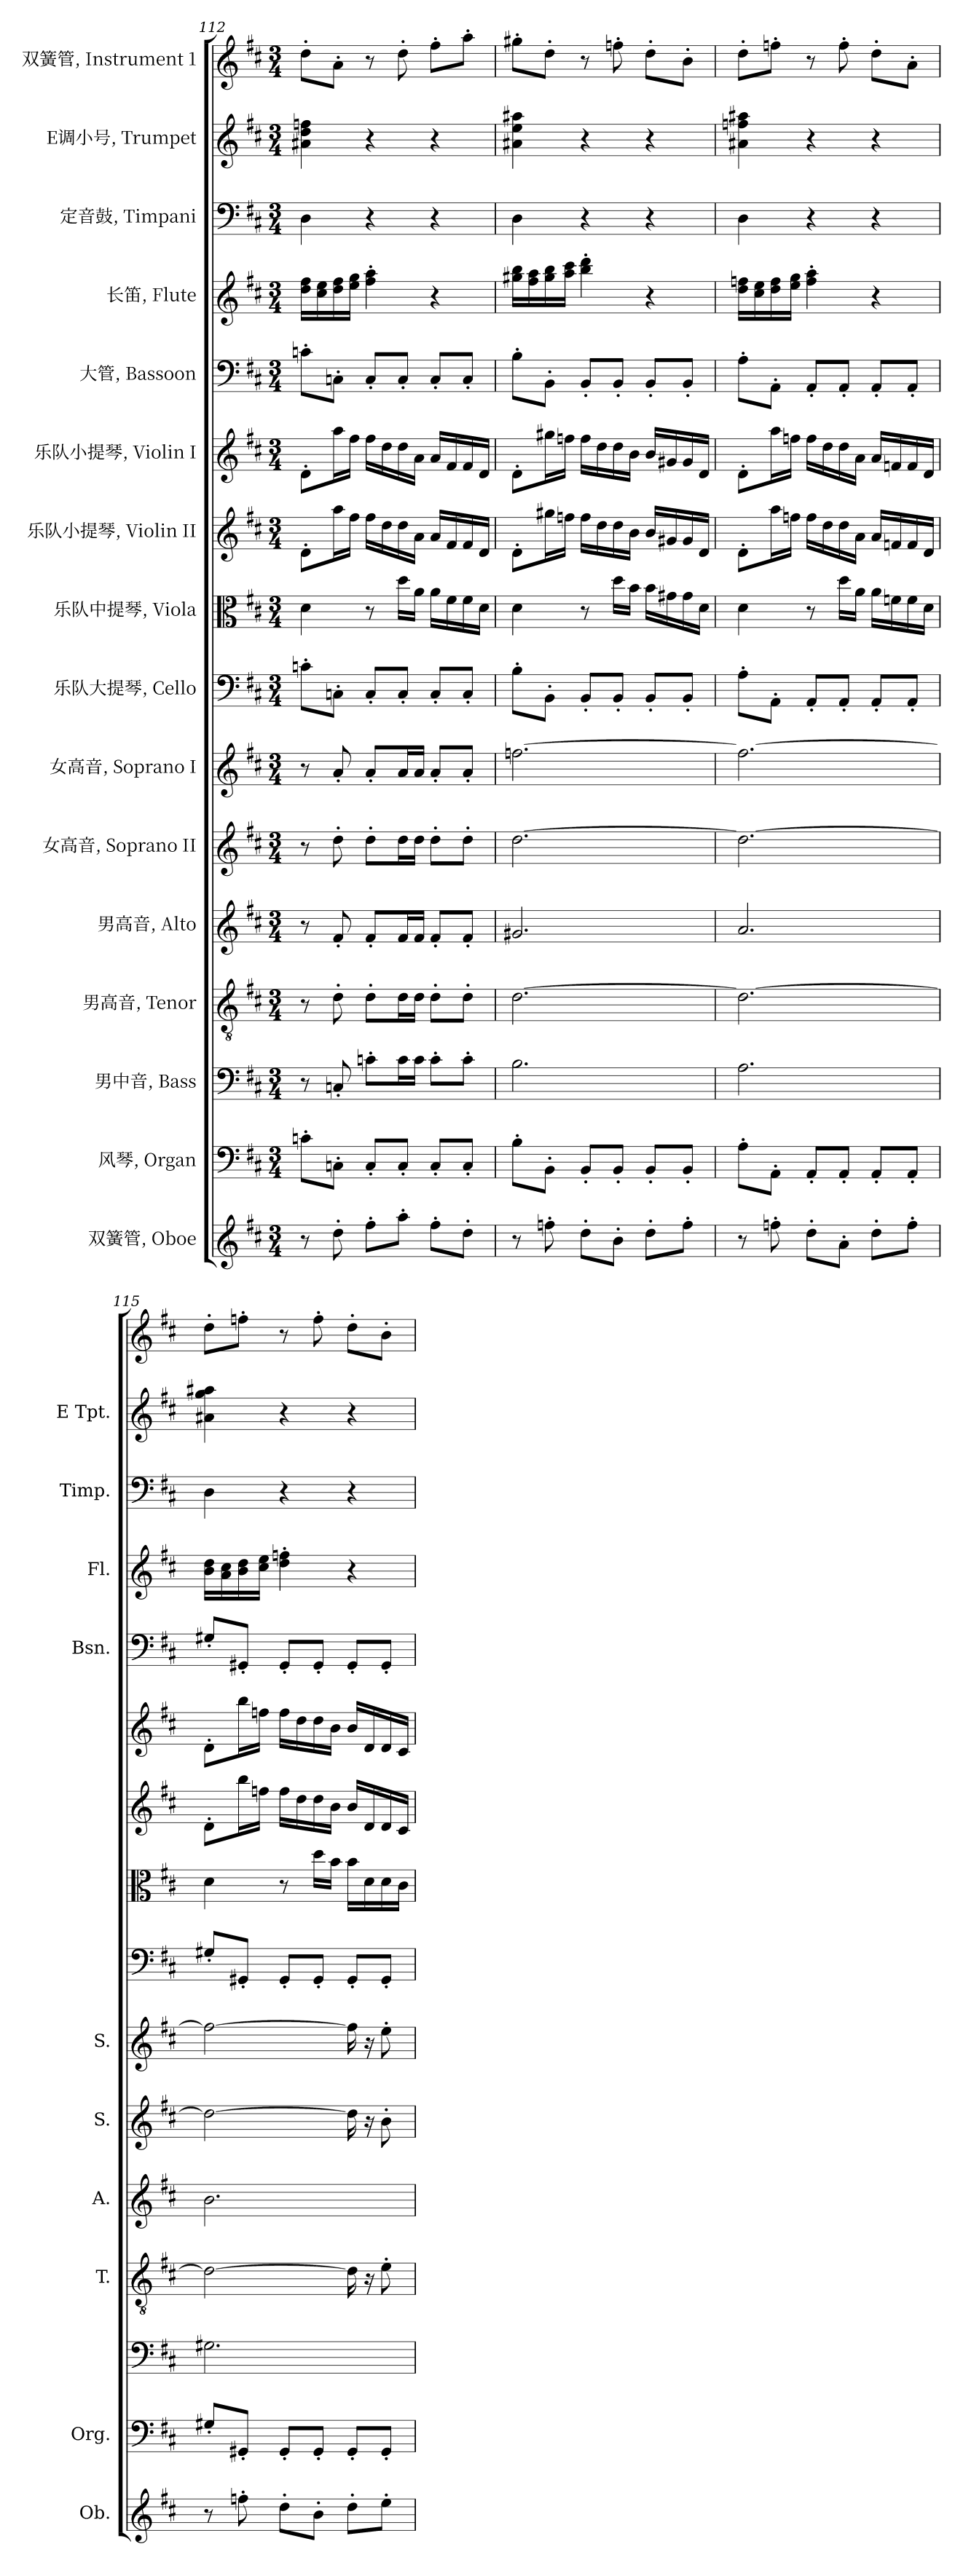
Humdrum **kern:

**kern	**kern	**kern	**kern	**kern	**kern	**kern	**kern	**kern	**kern	**kern	**kern	**kern	**kern	**kern	**kern
*part16	*part15	*part14	*part13	*part12	*part11	*part10	*part9	*part8	*part7	*part6	*part5	*part4	*part3	*part2	*part1
*staff16	*staff15	*staff14	*staff13	*staff12	*staff11	*staff10	*staff9	*staff8	*staff7	*staff6	*staff5	*staff4	*staff3	*staff2	*staff1
*I"双簧管, Oboe	*I"风琴, Organ	*I"男中音, Bass	*I"男高音, Tenor	*I"男高音, Alto	*I"女高音, Soprano II	*I"女高音, Soprano I	*I"乐队大提琴, Cello	*I"乐队中提琴, Viola	*I"乐队小提琴, Violin II	*I"乐队小提琴, Violin I	*I"大管, Bassoon	*I"长笛, Flute	*I"定音鼓, Timpani	*I"E调小号, Trumpet	*I"双簧管, Instrument  1
*I'Ob.	*I'Org.	*	*I'T.	*I'A.	*I'S.	*I'S.	*	*	*	*	*I'Bsn.	*I'Fl.	*I'Timp.	*I'E Tpt.	*
!!LO:PB:g=z
*clefG2	*clefF4	*clefF4	*clefGv2	*clefG2	*clefG2	*clefG2	*clefF4	*clefC3	*clefG2	*clefG2	*clefF4	*clefG2	*clefF4	*clefG2	*clefG2
*	*	*	*	*	*	*	*	*	*	*	*	*	*	*ITrd-3c-4	*
*k[f#c#]	*k[f#c#]	*k[f#c#]	*k[f#c#]	*k[f#c#]	*k[f#c#]	*k[f#c#]	*k[f#c#]	*k[f#c#]	*k[f#c#]	*k[f#c#]	*k[f#c#]	*k[f#c#]	*k[f#c#]	*k[b-e-a-d-g-c-]	*k[f#c#]
*M3/4	*M3/4	*M3/4	*M3/4	*M3/4	*M3/4	*M3/4	*M3/4	*M3/4	*M3/4	*M3/4	*M3/4	*M3/4	*M3/4	*M3/4	*M3/4
=112	=112	=112	=112	=112	=112	=112	=112	=112	=112	=112	=112	=112	=112	=112	=112
8r	8cn'\L	8r	8r	8r	8r	8r	8cn'\L	4d\	8d'\L	8d'\L	8cn'\L	16dd\ 16ff#\LL	4D\	4ddn\ 4gg-\ 4bb--X\	8dd'\L
.	.	.	.	.	.	.	.	.	.	.	.	16cc#\ 16ee\	.	.	.
8dd'\	8Cn'\J	8Cn'/	8d'\	8f#'/	8dd'\	8a'/	8Cn'\J	.	16aa\L	16aa\L	8Cn'\J	16dd\ 16ff#\	.	.	8a'\J
.	.	.	.	.	.	.	.	.	16ff#\JJ	16ff#\JJ	.	16ee\ 16gg\JJ	.	.	.
8ff#'\L	8C'/L	8cn'\L	8d'\L	8f#'/L	8dd'\L	8a'/L	8C'/L	8r	16ff#\LL	16ff#\LL	8C'/L	4ff#\' 4aa\'	4r	4r	8r
.	.	.	.	.	.	.	.	.	16dd\	16dd\	.	.	.	.	.
8aa'\J	8C'/J	16c\L	16d\L	16f#/L	16dd\L	16a/L	8C'/J	16dd\LL	16dd\	16dd\	8C'/J	.	.	.	8dd'\
.	.	16c\JJ	16d\JJ	16f#/JJ	16dd\JJ	16a/JJ	.	16a\JJ	16a\JJ	16a\JJ	.	.	.	.	.
8ff#'\L	8C'/L	8c'\L	8d'\L	8f#'/L	8dd'\L	8a'/L	8C'/L	16a\LL	16a/LL	16a/LL	8C'/L	4r	4r	4r	8ff#'\L
.	.	.	.	.	.	.	.	16f#\	16f#/	16f#/	.	.	.	.	.
8dd'\J	8C'/J	8c'\J	8d'\J	8f#'/J	8dd'\J	8a'/J	8C'/J	16f#\	16f#/	16f#/	8C'/J	.	.	.	8aa'\J
.	.	.	.	.	.	.	.	16d\JJ	16d/JJ	16d/JJ	.	.	.	.	.
=113	=113	=113	=113	=113	=113	=113	=113	=113	=113	=113	=113	=113	=113	=113	=113
8r	8B'\L	2.B\	[2.d\	2.g#X/	[2.dd\	[2.ffn\	8B'\L	4d\	8d'\L	8d'\L	8B'\L	16gg#X\ 16bb\LL	4D\	4ddn\ 4aa-\ 4dddn\	8gg#X'\L
.	.	.	.	.	.	.	.	.	.	.	.	16ff#\ 16aa\	.	.	.
8ffn'\	8BB'\J	.	.	.	.	.	8BB'\J	.	16gg#X\L	16gg#X\L	8BB'\J	16gg#\ 16bb\	.	.	8dd'\J
.	.	.	.	.	.	.	.	.	16ffn\JJ	16ffn\JJ	.	16aa\ 16ccc#\JJ	.	.	.
8dd'\L	8BB'/L	.	.	.	.	.	8BB'/L	8r	16ff\LL	16ff\LL	8BB'/L	4bb\' 4ddd\'	4r	4r	8r
.	.	.	.	.	.	.	.	.	16dd\	16dd\	.	.	.	.	.
8b'\J	8BB'/J	.	.	.	.	.	8BB'/J	16dd\LL	16dd\	16dd\	8BB'/J	.	.	.	8ffn'\
.	.	.	.	.	.	.	.	16b\JJ	16b\JJ	16b\JJ	.	.	.	.	.
8dd'\L	8BB'/L	.	.	.	.	.	8BB'/L	16b\LL	16b/LL	16b/LL	8BB'/L	4r	4r	4r	8dd'\L
.	.	.	.	.	.	.	.	16g#X\	16g#X/	16g#X/	.	.	.	.	.
8ff'\J	8BB'/J	.	.	.	.	.	8BB'/J	16g#\	16g#/	16g#/	8BB'/J	.	.	.	8b'\J
.	.	.	.	.	.	.	.	16d\JJ	16d/JJ	16d/JJ	.	.	.	.	.
!!LO:PB:g=z
=114	=114	=114	=114	=114	=114	=114	=114	=114	=114	=114	=114	=114	=114	=114	=114
8r	8A'\L	2.A\	2.d\_	2.a/	2.dd\_	2.ff\_	8A'\L	4d\	8d'\L	8d'\L	8A'\L	16dd\ 16ffn\LL	4D\	4ddn\ 4bb--X\ 4dddn\	8dd'\L
.	.	.	.	.	.	.	.	.	.	.	.	16cc#\ 16ee\	.	.	.
8ffn'\	8AA'\J	.	.	.	.	.	8AA'\J	.	16aa\L	16aa\L	8AA'\J	16dd\ 16ff\	.	.	8ffn'\J
.	.	.	.	.	.	.	.	.	16ffn\JJ	16ffn\JJ	.	16ee\ 16gg\JJ	.	.	.
8dd'\L	8AA'/L	.	.	.	.	.	8AA'/L	8r	16ff\LL	16ff\LL	8AA'/L	4ff\' 4aa\'	4r	4r	8r
.	.	.	.	.	.	.	.	.	16dd\	16dd\	.	.	.	.	.
8a'\J	8AA'/J	.	.	.	.	.	8AA'/J	16dd\LL	16dd\	16dd\	8AA'/J	.	.	.	8ff'\
.	.	.	.	.	.	.	.	16a\JJ	16a\JJ	16a\JJ	.	.	.	.	.
8dd'\L	8AA'/L	.	.	.	.	.	8AA'/L	16a\LL	16a/LL	16a/LL	8AA'/L	4r	4r	4r	8dd'\L
.	.	.	.	.	.	.	.	16fn\	16fn/	16fn/	.	.	.	.	.
8ff'\J	8AA'/J	.	.	.	.	.	8AA'/J	16f\	16f/	16f/	8AA'/J	.	.	.	8a'\J
.	.	.	.	.	.	.	.	16d\JJ	16d/JJ	16d/JJ	.	.	.	.	.
=115	=115	=115	=115	=115	=115	=115	=115	=115	=115	=115	=115	=115	=115	=115	=115
8r	8G#X'/L	2.G#X\	2d\_	2.b\	2dd\_	2ff\_	8G#X'/L	4d\	8d'\L	8d'\L	8G#X'/L	16b\ 16dd\LL	4D\	4ddn\ 4ccc-\ 4dddn\	8dd'\L
.	.	.	.	.	.	.	.	.	.	.	.	16a\ 16cc#\	.	.	.
8ffn'\	8GG#X'/J	.	.	.	.	.	8GG#X'/J	.	16bb\L	16bb\L	8GG#X'/J	16b\ 16dd\	.	.	8ffn'\J
.	.	.	.	.	.	.	.	.	16ffn\JJ	16ffn\JJ	.	16cc#\ 16ee\JJ	.	.	.
8dd'\L	8GG#'/L	.	.	.	.	.	8GG#'/L	8r	16ff\LL	16ff\LL	8GG#'/L	4dd\' 4ffn\'	4r	4r	8r
.	.	.	.	.	.	.	.	.	16dd\	16dd\	.	.	.	.	.
8b'\J	8GG#'/J	.	.	.	.	.	8GG#'/J	16dd\LL	16dd\	16dd\	8GG#'/J	.	.	.	8ff'\
.	.	.	.	.	.	.	.	16b\JJ	16b\JJ	16b\JJ	.	.	.	.	.
8dd'\L	8GG#'/L	.	16d\]	.	16dd\]	16ff\]	8GG#'/L	16b\LL	16b/LL	16b/LL	8GG#'/L	4r	4r	4r	8dd'\L
.	.	.	16r	.	16r	16r	.	16d\	16d/	16d/	.	.	.	.	.
8ee'\J	8GG#'/J	.	8e'\	.	8b'\	8ee'\	8GG#'/J	16d\	16d/	16d/	8GG#'/J	.	.	.	8b'\J
.	.	.	.	.	.	.	.	16c#\JJ	16c#/JJ	16c#/JJ	.	.	.	.	.
=	=	=	=	=	=	=	=	=	=	=	=	=	=	=	=
*-	*-	*-	*-	*-	*-	*-	*-	*-	*-	*-	*-	*-	*-	*-	*-
